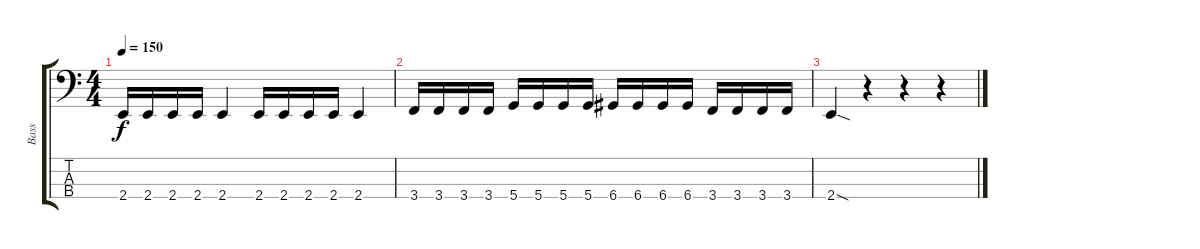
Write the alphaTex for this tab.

\track ("Bass" "Bass") {instrument fretlessbass}
\staff {score tabs}
\tuning (F2 C2 G1 D1) {hide}
\ts (4 4)
\tempo 150
\clef f4
\ks c
2.4.16{dy f} 2.4.16 2.4.16 2.4.16 2.4.4 2.4.16 2.4.16 2.4.16 2.4.16 2.4.4 |
3.4.16 3.4.16 3.4.16 3.4.16 5.4.16 5.4.16 5.4.16 5.4.16 6.4.16 6.4.16 6.4.16 6.4.16 3.4.16 3.4.16 3.4.16 3.4.16 |
2.4{sod}.4 r.4 r.4 r.4
